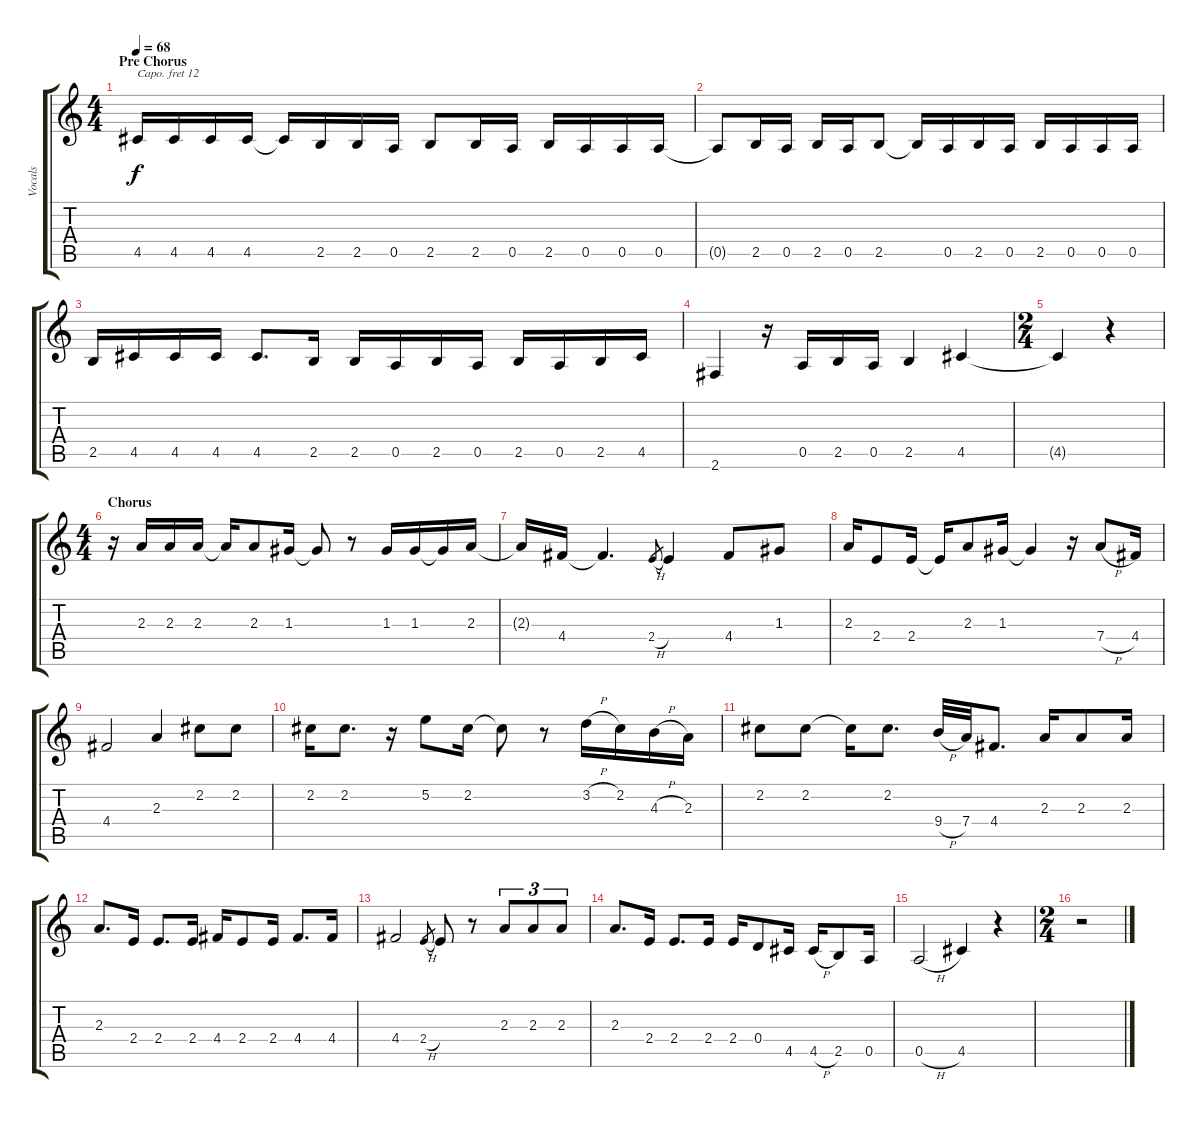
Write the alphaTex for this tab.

\track ("Vocals" "Vocals") {instrument brightacousticpiano}
\staff {score tabs}
\capo 12
\tuning (E4 B3 G3 D3 A2 E2) {hide}
\ts (4 4)
\section ("" "Pre Chorus")
\tempo 68
\clef g2
\ks c
4.5.16{dy f} 4.5.16 4.5.16 4.5.16 4.5{t}.16 2.5.16 2.5.16 0.5.16 2.5.8 2.5.16 0.5.16 2.5.16 0.5.16 0.5.16 0.5.16 |
0.5{t}.8 2.5.16 0.5.16 2.5.16 0.5.16 2.5.8 2.5{t}.16 0.5.16 2.5.16 0.5.16 2.5.16 0.5.16 0.5.16 0.5.16 |
2.5.16 4.5.16 4.5.16 4.5.16 4.5.8{d} 2.5.16 2.5.16 0.5.16 2.5.16 0.5.16 2.5.16 0.5.16 2.5.16 4.5.16 |
2.6.4 r.16 0.5.16 2.5.16 0.5.16 2.5.4 4.5.4 |
\ts (2 4)
4.5{t}.4 r.4 |
\ts (4 4)
\section ("" "Chorus")
r.16 2.3.16 2.3.16 2.3.16 2.3{t}.16 2.3.8 1.3.16 1.3{t}.8 r.8 1.3.16 1.3.16 1.3{t}.16 2.3.16 |
2.3{t}.16 4.4.16 4.4{t}.4{d} 2.4{h}.8{gr} 2.4{t}.4 4.4.8 1.3.8 |
2.3.16 2.4.8 2.4.16 2.4{t}.16 2.3.8 1.3.16 1.3{t}.4 r.16 7.4{h}.8 4.4.16 |
4.4.2 2.3.4 2.2.8 2.2.8 |
2.2.16 2.2.8{d} r.16 5.2.8 2.2.16 2.2{t}.8 r.8 3.2{h}.16 2.2.16 4.3{h}.16 2.3.16 |
2.2.8 2.2.8 2.2{t}.16 2.2.8{d} 9.4{h}.32 7.4.32 4.4.8{d} 2.3.16 2.3.8 2.3.16 |
2.3.8{d} 2.4.16 2.4.8{d} 2.4.16 4.4.16 2.4.8 2.4.16 4.4.8{d} 4.4.16 |
4.4.2 2.4{h}.8{gr} 2.4{t}.8 r.8 2.3.8{tu (3 2)} 2.3.8{tu (3 2)} 2.3.8{tu (3 2)} |
2.3.8{d} 2.4.16 2.4.8{d} 2.4.16 2.4.16 0.4.8 4.5.16 4.5{h}.16 2.5.8 0.5.16 |
0.5{h}.2 4.5.4 r.4 |
\ts (2 4)
r.2
